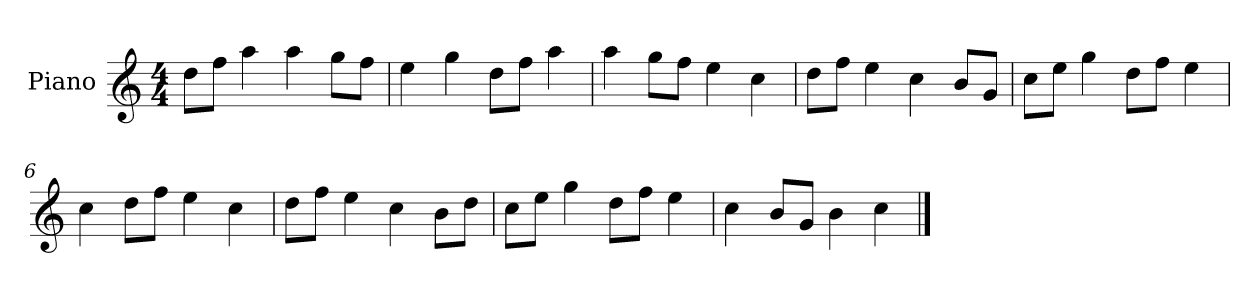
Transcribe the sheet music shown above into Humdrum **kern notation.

**kern
*part1
*staff1
*I"Piano
*I'P-no
*clefG2
*k[]
*M4/4
*MM90
=1
8dd\L
8ff\J
4aa\
4aa\
8gg\L
8ff\J
=2
4ee\
4gg\
8dd\L
8ff\J
4aa\
=3
4aa\
8gg\L
8ff\J
4ee\
4cc\
=4
8dd\L
8ff\J
4ee\
4cc\
8b/L
8g/J
=5
8cc\L
8ee\J
4gg\
8dd\L
8ff\J
4ee\
=6
4cc\
8dd\L
8ff\J
4ee\
4cc\
!!LO:LB:g=z
=7
8dd\L
8ff\J
4ee\
4cc\
8b\L
8dd\J
=8
8cc\L
8ee\J
4gg\
8dd\L
8ff\J
4ee\
=9
4cc\
8b/L
8g/J
4b\
4cc\
==
*-
